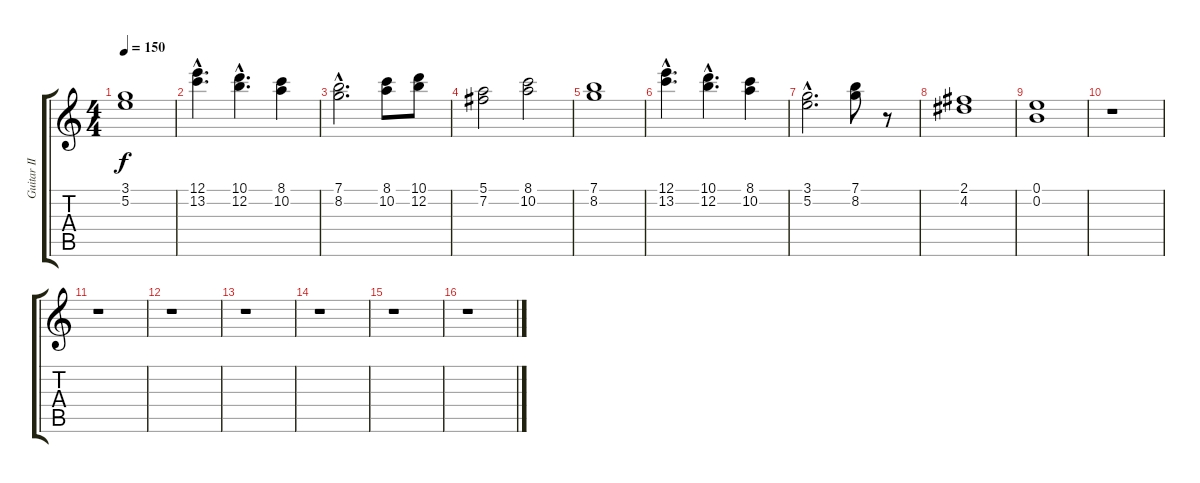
\track ("Guitar II" "Guitar II") {instrument distortionguitar}
\staff {score tabs}
\tuning (E4 B3 G3 D3 A2 E2) {hide}
\ts (4 4)
\tempo 150
\clef g2
\ks c
(3.1 5.2).1{dy f} |
(12.1{hac} 13.2{hac}).4{d} (10.1{hac} 12.2{hac}).4{d} (8.1 10.2).4 |
(7.1{hac} 8.2{hac}).2{d} (8.1 10.2).8 (10.1 12.2).8 |
(5.1 7.2).2 (8.1 10.2).2 |
(7.1 8.2).1 |
(12.1{hac} 13.2{hac}).4{d} (10.1{hac} 12.2{hac}).4{d} (8.1 10.2).4 |
(3.1{hac} 5.2{hac}).2{d} (7.1 8.2).8 r.8 |
(2.1 4.2).1 |
(0.1 0.2).1 |
r.1 |
r.1 |
r.1 |
r.1 |
r.1 |
r.1 |
r.1
